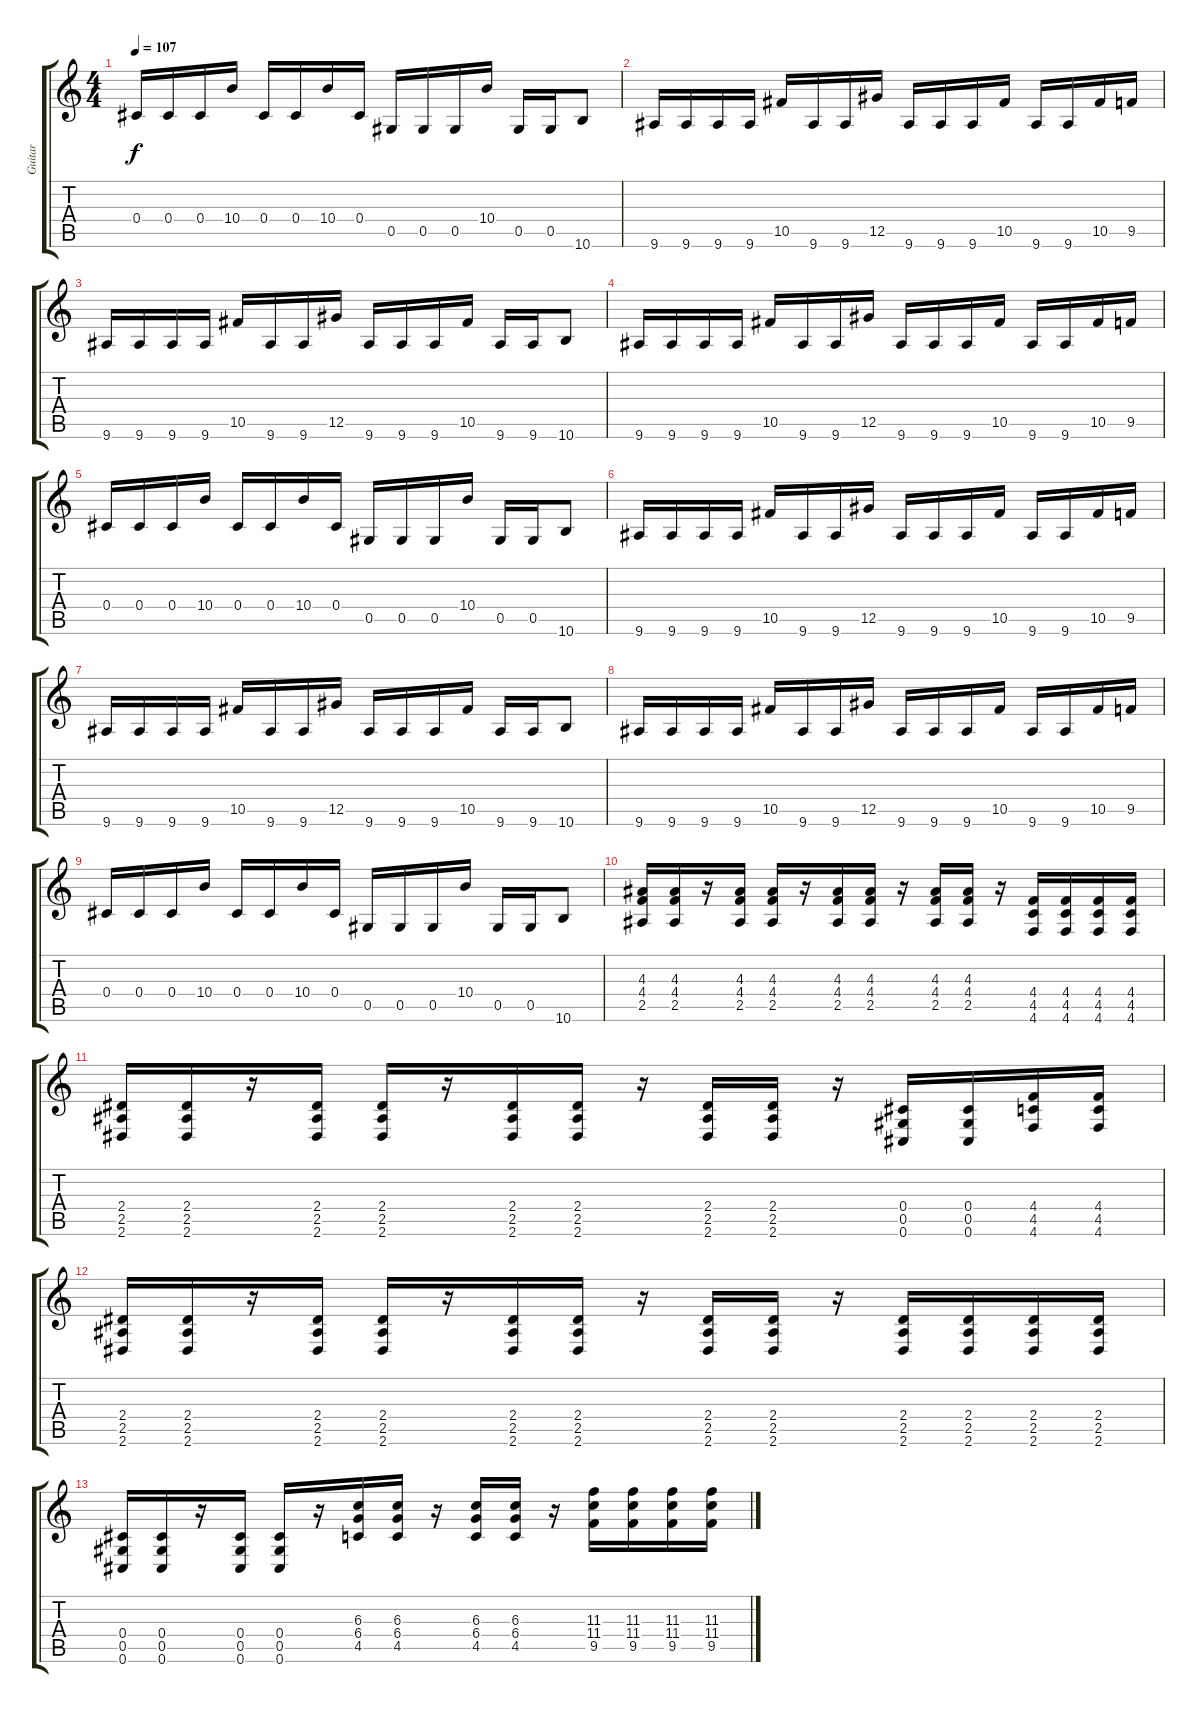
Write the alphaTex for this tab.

\track ("Guitar " "Guitar ") {instrument distortionguitar}
\staff {score tabs}
\tuning (Eb4 Bb3 Gb3 Db3 Ab2 Db2) {hide}
\ts (4 4)
\tempo 107
\clef g2
\ks c
0.4.16{dy f} 0.4.16 0.4.16 10.4.16 0.4.16 0.4.16 10.4.16 0.4.16 0.5.16 0.5.16 0.5.16 10.4.16 0.5.16 0.5.16 10.6.8 |
9.6.16 9.6.16 9.6.16 9.6.16 10.5.16 9.6.16 9.6.16 12.5.16 9.6.16 9.6.16 9.6.16 10.5.16 9.6.16 9.6.16 10.5.16 9.5.16 |
9.6.16 9.6.16 9.6.16 9.6.16 10.5.16 9.6.16 9.6.16 12.5.16 9.6.16 9.6.16 9.6.16 10.5.16 9.6.16 9.6.16 10.6.8 |
9.6.16 9.6.16 9.6.16 9.6.16 10.5.16 9.6.16 9.6.16 12.5.16 9.6.16 9.6.16 9.6.16 10.5.16 9.6.16 9.6.16 10.5.16 9.5.16 |
0.4.16 0.4.16 0.4.16 10.4.16 0.4.16 0.4.16 10.4.16 0.4.16 0.5.16 0.5.16 0.5.16 10.4.16 0.5.16 0.5.16 10.6.8 |
9.6.16 9.6.16 9.6.16 9.6.16 10.5.16 9.6.16 9.6.16 12.5.16 9.6.16 9.6.16 9.6.16 10.5.16 9.6.16 9.6.16 10.5.16 9.5.16 |
9.6.16 9.6.16 9.6.16 9.6.16 10.5.16 9.6.16 9.6.16 12.5.16 9.6.16 9.6.16 9.6.16 10.5.16 9.6.16 9.6.16 10.6.8 |
9.6.16 9.6.16 9.6.16 9.6.16 10.5.16 9.6.16 9.6.16 12.5.16 9.6.16 9.6.16 9.6.16 10.5.16 9.6.16 9.6.16 10.5.16 9.5.16 |
0.4.16 0.4.16 0.4.16 10.4.16 0.4.16 0.4.16 10.4.16 0.4.16 0.5.16 0.5.16 0.5.16 10.4.16 0.5.16 0.5.16 10.6.8 |
(4.3 4.4 2.5).16 (4.3 4.4 2.5).16 r.16 (4.3 4.4 2.5).16 (4.3 4.4 2.5).16 r.16 (4.3 4.4 2.5).16 (4.3 4.4 2.5).16 r.16 (4.3 4.4 2.5).16 (4.3 4.4 2.5).16 r.16 (4.4 4.5 4.6).16 (4.4 4.5 4.6).16 (4.4 4.5 4.6).16 (4.4 4.5 4.6).16 |
(2.4 2.5 2.6).16 (2.4 2.5 2.6).16 r.16 (2.4 2.5 2.6).16 (2.4 2.5 2.6).16 r.16 (2.4 2.5 2.6).16 (2.4 2.5 2.6).16 r.16 (2.4 2.5 2.6).16 (2.4 2.5 2.6).16 r.16 (0.4 0.5 0.6).16 (0.4 0.5 0.6).16 (4.4 4.5 4.6).16 (4.4 4.5 4.6).16 |
(2.4 2.5 2.6).16 (2.4 2.5 2.6).16 r.16 (2.4 2.5 2.6).16 (2.4 2.5 2.6).16 r.16 (2.4 2.5 2.6).16 (2.4 2.5 2.6).16 r.16 (2.4 2.5 2.6).16 (2.4 2.5 2.6).16 r.16 (2.4 2.5 2.6).16 (2.4 2.5 2.6).16 (2.4 2.5 2.6).16 (2.4 2.5 2.6).16 |
(0.4 0.5 0.6).16 (0.4 0.5 0.6).16 r.16 (0.4 0.5 0.6).16 (0.4 0.5 0.6).16 r.16 (6.3 6.4 4.5).16 (6.3 6.4 4.5).16 r.16 (6.3 6.4 4.5).16 (6.3 6.4 4.5).16 r.16 (11.3 11.4 9.5).16 (11.3 11.4 9.5).16 (11.3 11.4 9.5).16 (11.3 11.4 9.5).16
